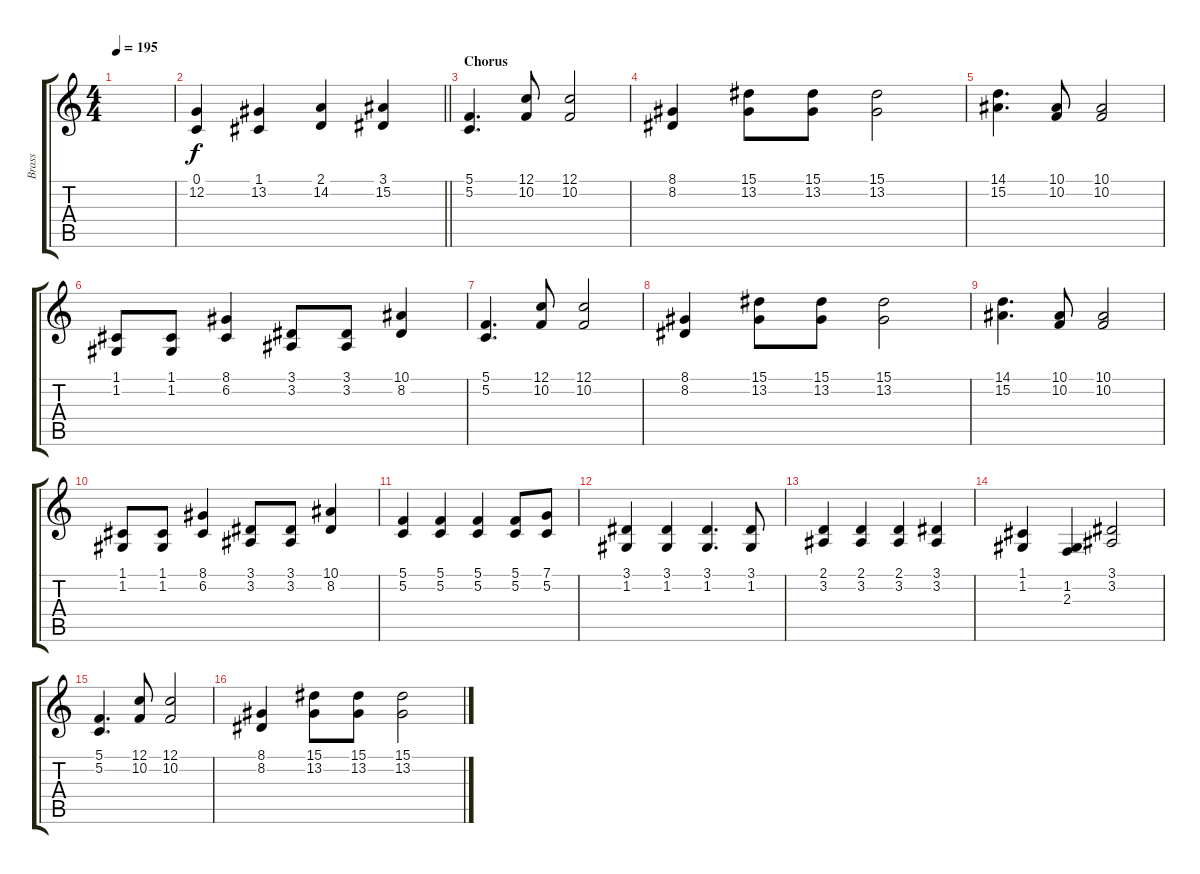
\track ("Brass" "Brass") {instrument brasssection}
\staff {score tabs}
\tuning (C4 G3 Eb3 Bb2 F2 C2) {hide}
\ts (4 4)
\tempo 195
\clef g2
\ks c
|
\barLineRight lightlight
(0.1 12.2).4 (1.1 13.2).4 (2.1 14.2).4 (3.1 15.2).4 |
\section ("" "Chorus")
(5.1 5.2).4{d} (12.1 10.2).8 (12.1 10.2).2 |
(8.1 8.2).4 (15.1 13.2).8 (15.1 13.2).8 (15.1 13.2).2 |
(14.1 15.2).4{d} (10.1 10.2).8 (10.1 10.2).2 |
(1.1 1.2).8 (1.1 1.2).8 (8.1 6.2).4 (3.1 3.2).8 (3.1 3.2).8 (10.1 8.2).4 |
(5.1 5.2).4{d} (12.1 10.2).8 (12.1 10.2).2 |
(8.1 8.2).4 (15.1 13.2).8 (15.1 13.2).8 (15.1 13.2).2 |
(14.1 15.2).4{d} (10.1 10.2).8 (10.1 10.2).2 |
(1.1 1.2).8 (1.1 1.2).8 (8.1 6.2).4 (3.1 3.2).8 (3.1 3.2).8 (10.1 8.2).4 |
(5.1 5.2).4 (5.1 5.2).4 (5.1 5.2).4 (5.1 5.2).8 (7.1 5.2).8 |
(3.1 1.2).4 (3.1 1.2).4 (3.1 1.2).4{d} (3.1 1.2).8 |
(2.1 3.2).4 (2.1 3.2).4 (2.1 3.2).4 (3.1 3.2).4 |
(1.1 1.2).4 (1.2 2.3).4 (3.1 3.2).2 |
(5.1 5.2).4{d} (12.1 10.2).8 (12.1 10.2).2 |
(8.1 8.2).4 (15.1 13.2).8 (15.1 13.2).8 (15.1 13.2).2
